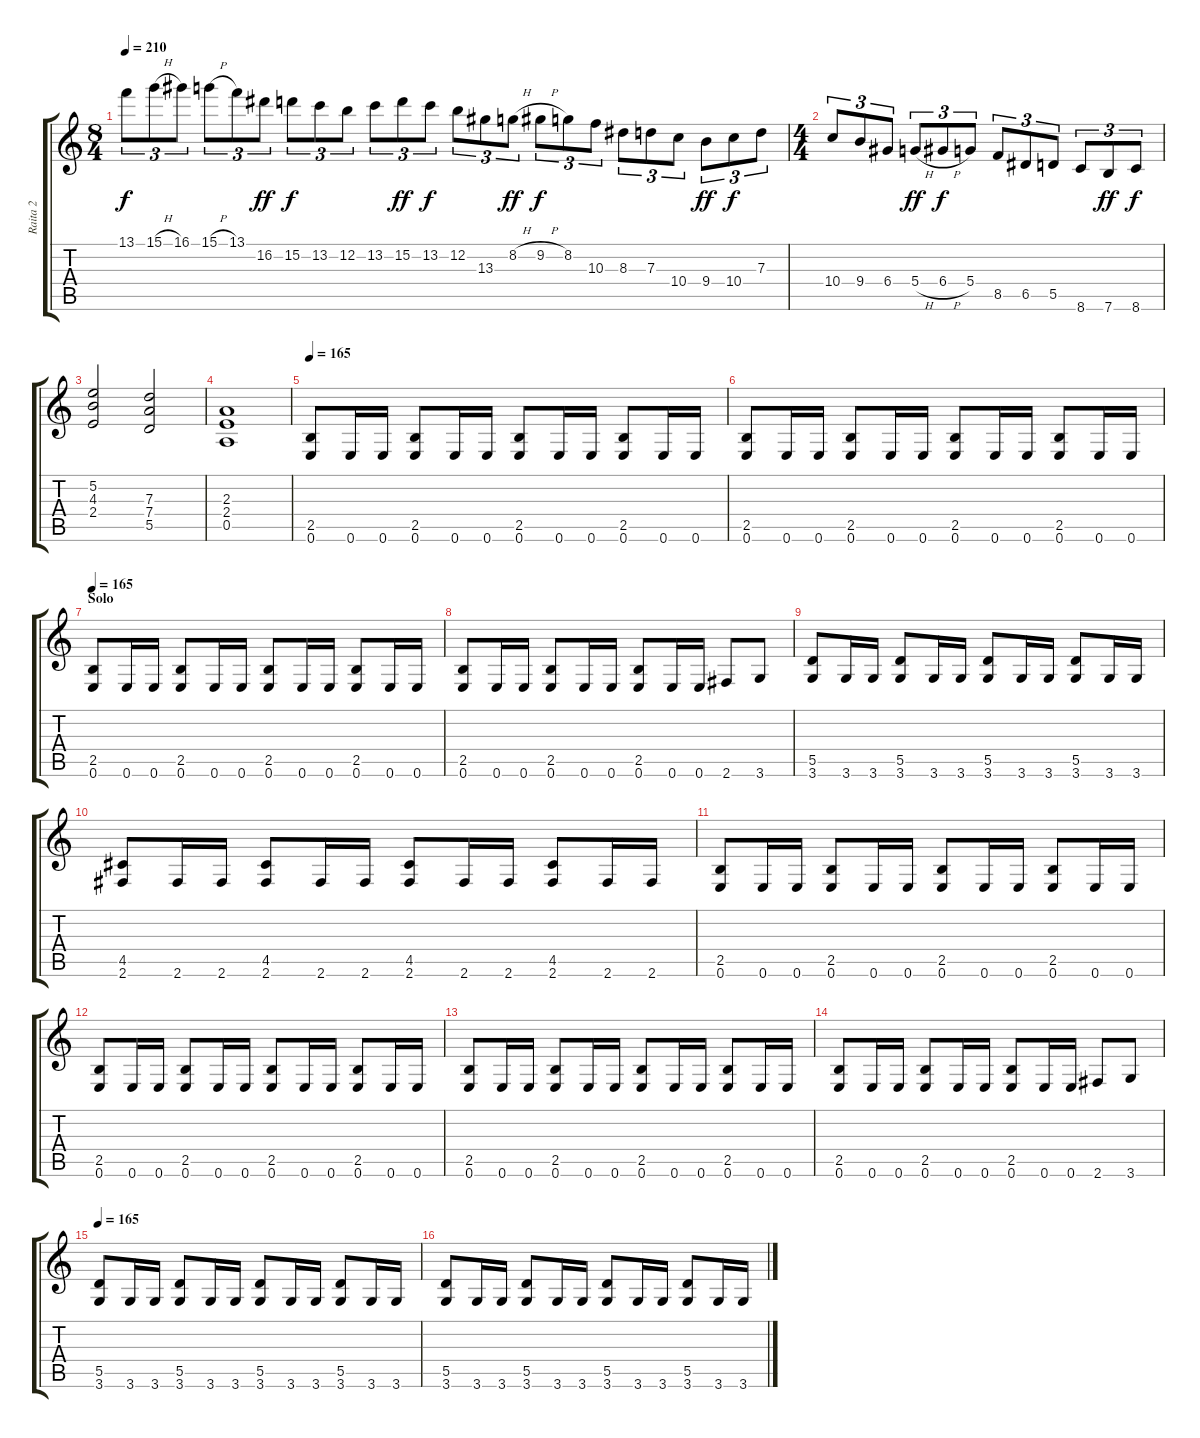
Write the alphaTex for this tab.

\track ("Raita 2" "Raita 2") {instrument fretlessbass}
\staff {score tabs}
\tuning (E4 B3 G3 D3 A2 E2) {hide}
\ts (8 4)
\tempo 210
\clef g2
\ks c
13.1.8{tu (3 2) dy f} 15.1{h}.8{tu (3 2)} 16.1.8{tu (3 2)} 15.1{h}.8{tu (3 2)} 13.1.8{tu (3 2)} 16.2.8{tu (3 2) dy ff} 15.2.8{tu (3 2) dy f} 13.2.8{tu (3 2)} 12.2.8{tu (3 2)} 13.2.8{tu (3 2)} 15.2.8{tu (3 2) dy ff} 13.2.8{tu (3 2) dy f} 12.2.8{tu (3 2)} 13.3.8{tu (3 2)} 8.2{h}.8{tu (3 2) dy ff} 9.2{h}.8{tu (3 2) dy f} 8.2.8{tu (3 2)} 10.3.8{tu (3 2)} 8.3.8{tu (3 2)} 7.3.8{tu (3 2)} 10.4.8{tu (3 2)} 9.4.8{tu (3 2) dy ff} 10.4.8{tu (3 2) dy f} 7.3.8{tu (3 2)} |
\ts (4 4)
10.4.8{tu (3 2)} 9.4.8{tu (3 2)} 6.4.8{tu (3 2)} 5.4{h}.8{tu (3 2) dy ff} 6.4{h}.8{tu (3 2) dy f} 5.4.8{tu (3 2)} 8.5.8{tu (3 2)} 6.5.8{tu (3 2)} 5.5.8{tu (3 2)} 8.6.8{tu (3 2)} 7.6.8{tu (3 2) dy ff} 8.6.8{tu (3 2) dy f} |
(5.2 4.3 2.4).2 (7.3 7.4 5.5).2 |
(2.3 2.4 0.5).1 |
\tempo 165
(2.5 0.6).8 0.6.16 0.6.16 (2.5 0.6).8 0.6.16 0.6.16 (2.5 0.6).8 0.6.16 0.6.16 (2.5 0.6).8 0.6.16 0.6.16 |
(2.5 0.6).8 0.6.16 0.6.16 (2.5 0.6).8 0.6.16 0.6.16 (2.5 0.6).8 0.6.16 0.6.16 (2.5 0.6).8 0.6.16 0.6.16 |
\section ("" "Solo")
\tempo 165
(2.5 0.6).8 0.6.16 0.6.16 (2.5 0.6).8 0.6.16 0.6.16 (2.5 0.6).8 0.6.16 0.6.16 (2.5 0.6).8 0.6.16 0.6.16 |
(2.5 0.6).8 0.6.16 0.6.16 (2.5 0.6).8 0.6.16 0.6.16 (2.5 0.6).8 0.6.16 0.6.16 2.6.8 3.6.8 |
(5.5 3.6).8 3.6.16 3.6.16 (5.5 3.6).8 3.6.16 3.6.16 (5.5 3.6).8 3.6.16 3.6.16 (5.5 3.6).8 3.6.16 3.6.16 |
(4.5 2.6).8 2.6.16 2.6.16 (4.5 2.6).8 2.6.16 2.6.16 (4.5 2.6).8 2.6.16 2.6.16 (4.5 2.6).8 2.6.16 2.6.16 |
(2.5 0.6).8 0.6.16 0.6.16 (2.5 0.6).8 0.6.16 0.6.16 (2.5 0.6).8 0.6.16 0.6.16 (2.5 0.6).8 0.6.16 0.6.16 |
(2.5 0.6).8 0.6.16 0.6.16 (2.5 0.6).8 0.6.16 0.6.16 (2.5 0.6).8 0.6.16 0.6.16 (2.5 0.6).8 0.6.16 0.6.16 |
(2.5 0.6).8 0.6.16 0.6.16 (2.5 0.6).8 0.6.16 0.6.16 (2.5 0.6).8 0.6.16 0.6.16 (2.5 0.6).8 0.6.16 0.6.16 |
(2.5 0.6).8 0.6.16 0.6.16 (2.5 0.6).8 0.6.16 0.6.16 (2.5 0.6).8 0.6.16 0.6.16 2.6.8 3.6.8 |
\tempo 165
(5.5 3.6).8 3.6.16 3.6.16 (5.5 3.6).8 3.6.16 3.6.16 (5.5 3.6).8 3.6.16 3.6.16 (5.5 3.6).8 3.6.16 3.6.16 |
(5.5 3.6).8 3.6.16 3.6.16 (5.5 3.6).8 3.6.16 3.6.16 (5.5 3.6).8 3.6.16 3.6.16 (5.5 3.6).8 3.6.16 3.6.16
